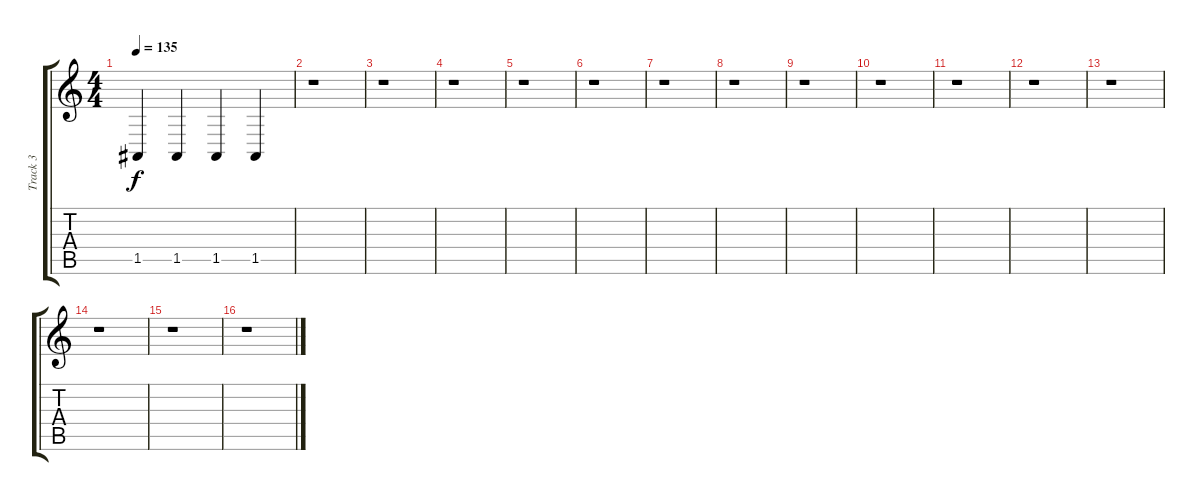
\track ("Track 3" "Track 3") {instrument viola}
\staff {score tabs}
\tuning (E4 B3 G3 D3 A2 E2) {hide}
\ts (4 4)
\tempo 135
\clef g2
\ks c
1.5.4{dy f} 1.5.4 1.5.4 1.5.4 |
r.1 |
r.1 |
r.1 |
r.1 |
r.1 |
r.1 |
r.1 |
r.1 |
r.1 |
r.1 |
r.1 |
r.1 |
r.1 |
r.1 |
r.1
